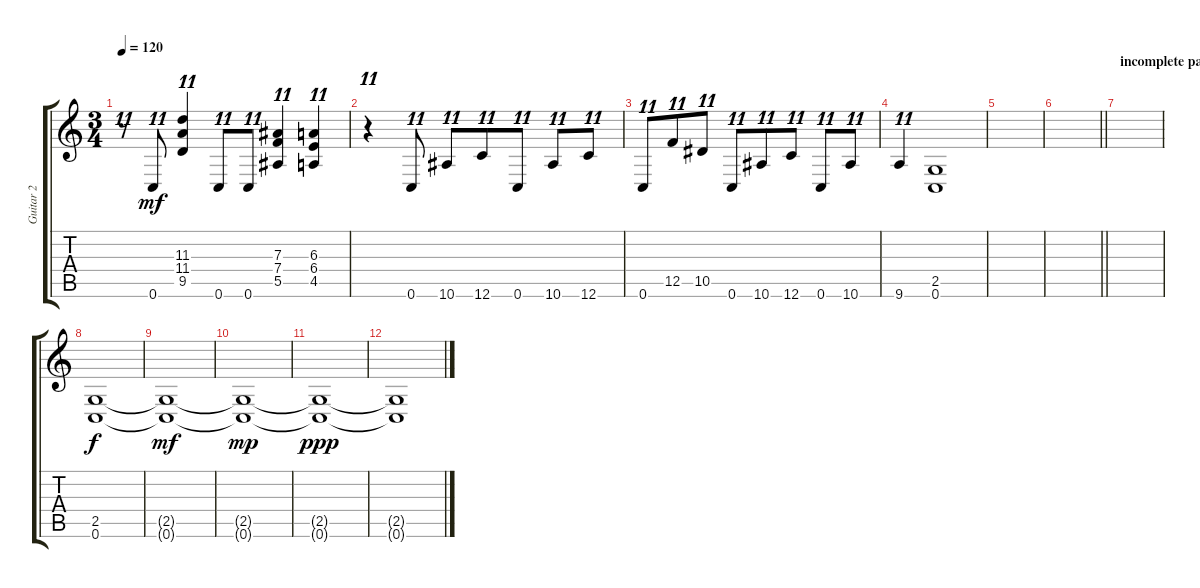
\track ("Guitar 2" "Guitar 2") {instrument distortionguitar}
\staff {score tabs}
\tuning (C4 G3 Eb3 Bb2 F2 C2) {hide}
\ts (3 4)
\tempo 120
\clef g2
\ks c
r.8{tu (11 8) dy mf} 0.6.8{tu (11 8)} (11.3 11.4 9.5).4{tu (11 8)} 0.6.8{tu (11 8)} 0.6.8{tu (11 8)} (7.3 7.4 5.5).4{tu (11 8)} (6.3 6.4 4.5).4{tu (11 8)} |
r.4{tu (11 8)} 0.6.8{tu (11 8)} 10.6.8{tu (11 8)} 12.6.8{tu (11 8)} 0.6.8{tu (11 8)} 10.6.8{tu (11 8)} 12.6.8{tu (11 8)} |
0.6.8{tu (11 8)} 12.5.8{tu (11 8)} 10.5.8{tu (11 8)} 0.6.8{tu (11 8)} 10.6.8{tu (11 8)} 12.6.8{tu (11 8)} 0.6.8{tu (11 8)} 10.6.8{tu (11 8)} |
9.6.4{tu (11 8)} (2.5 0.6).1 |
|
\barLineRight lightlight
|
\section ("" "incomplete part")
|
(2.5 0.6).1{dy f} |
(2.5{t} 0.6{t}).1{dy mf} |
(2.5{t} 0.6{t}).1{dy mp} |
(2.5{t} 0.6{t}).1{dy ppp} |
(2.5{t} 0.6{t}).1
